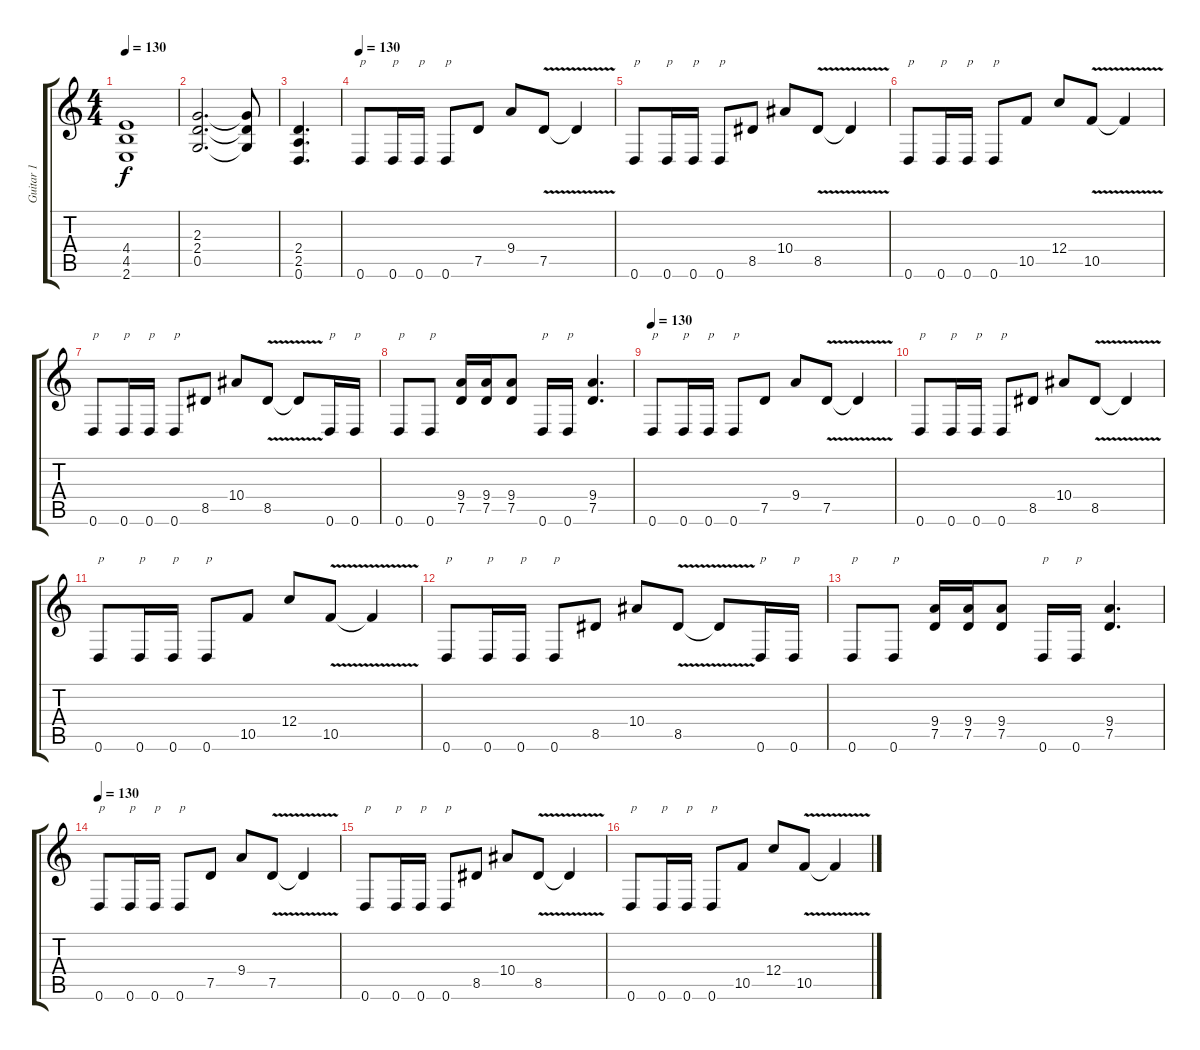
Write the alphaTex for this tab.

\track ("Guitar 1" "Guitar 1") {instrument distortionguitar}
\staff {score tabs}
\tuning (D4 A3 F3 C3 G2 D2) {hide}
\ts (4 4)
\tempo 130
\clef g2
\ks c
(4.4 4.5 2.6).1{dy f} |
(2.3 2.4 0.5).2{d} (2.3{t} 2.4{t} 0.5{t}).8 |
(2.4 2.5 0.6).4{d} |
\tempo 130
0.6.8{txt "p"} 0.6.16{txt "p"} 0.6.16{txt "p"} 0.6.8{txt "p"} 7.5.8 9.4.8 7.5{v}.8 7.5{t}.4 |
0.6.8{txt "p"} 0.6.16{txt "p"} 0.6.16{txt "p"} 0.6.8{txt "p"} 8.5.8 10.4.8 8.5{v}.8 8.5{t}.4 |
0.6.8{txt "p"} 0.6.16{txt "p"} 0.6.16{txt "p"} 0.6.8{txt "p"} 10.5.8 12.4.8 10.5{v}.8 10.5{t}.4 |
0.6.8{txt "p"} 0.6.16{txt "p"} 0.6.16{txt "p"} 0.6.8{txt "p"} 8.5.8 10.4.8 8.5{v}.8 8.5{t}.8 0.6.16{txt "p"} 0.6.16{txt "p"} |
0.6.8{txt "p"} 0.6.8{txt "p"} (9.4 7.5).16 (9.4 7.5).16 (9.4 7.5).8 0.6.16{txt "p"} 0.6.16{txt "p"} (9.4 7.5).4{d} |
\tempo 130
0.6.8{txt "p"} 0.6.16{txt "p"} 0.6.16{txt "p"} 0.6.8{txt "p"} 7.5.8 9.4.8 7.5{v}.8 7.5{t}.4 |
0.6.8{txt "p"} 0.6.16{txt "p"} 0.6.16{txt "p"} 0.6.8{txt "p"} 8.5.8 10.4.8 8.5{v}.8 8.5{t}.4 |
0.6.8{txt "p"} 0.6.16{txt "p"} 0.6.16{txt "p"} 0.6.8{txt "p"} 10.5.8 12.4.8 10.5{v}.8 10.5{t}.4 |
0.6.8{txt "p"} 0.6.16{txt "p"} 0.6.16{txt "p"} 0.6.8{txt "p"} 8.5.8 10.4.8 8.5{v}.8 8.5{t}.8 0.6.16{txt "p"} 0.6.16{txt "p"} |
0.6.8{txt "p"} 0.6.8{txt "p"} (9.4 7.5).16 (9.4 7.5).16 (9.4 7.5).8 0.6.16{txt "p"} 0.6.16{txt "p"} (9.4 7.5).4{d} |
\tempo 130
0.6.8{txt "p"} 0.6.16{txt "p"} 0.6.16{txt "p"} 0.6.8{txt "p"} 7.5.8 9.4.8 7.5{v}.8 7.5{t}.4 |
0.6.8{txt "p"} 0.6.16{txt "p"} 0.6.16{txt "p"} 0.6.8{txt "p"} 8.5.8 10.4.8 8.5{v}.8 8.5{t}.4 |
0.6.8{txt "p"} 0.6.16{txt "p"} 0.6.16{txt "p"} 0.6.8{txt "p"} 10.5.8 12.4.8 10.5{v}.8 10.5{t}.4
